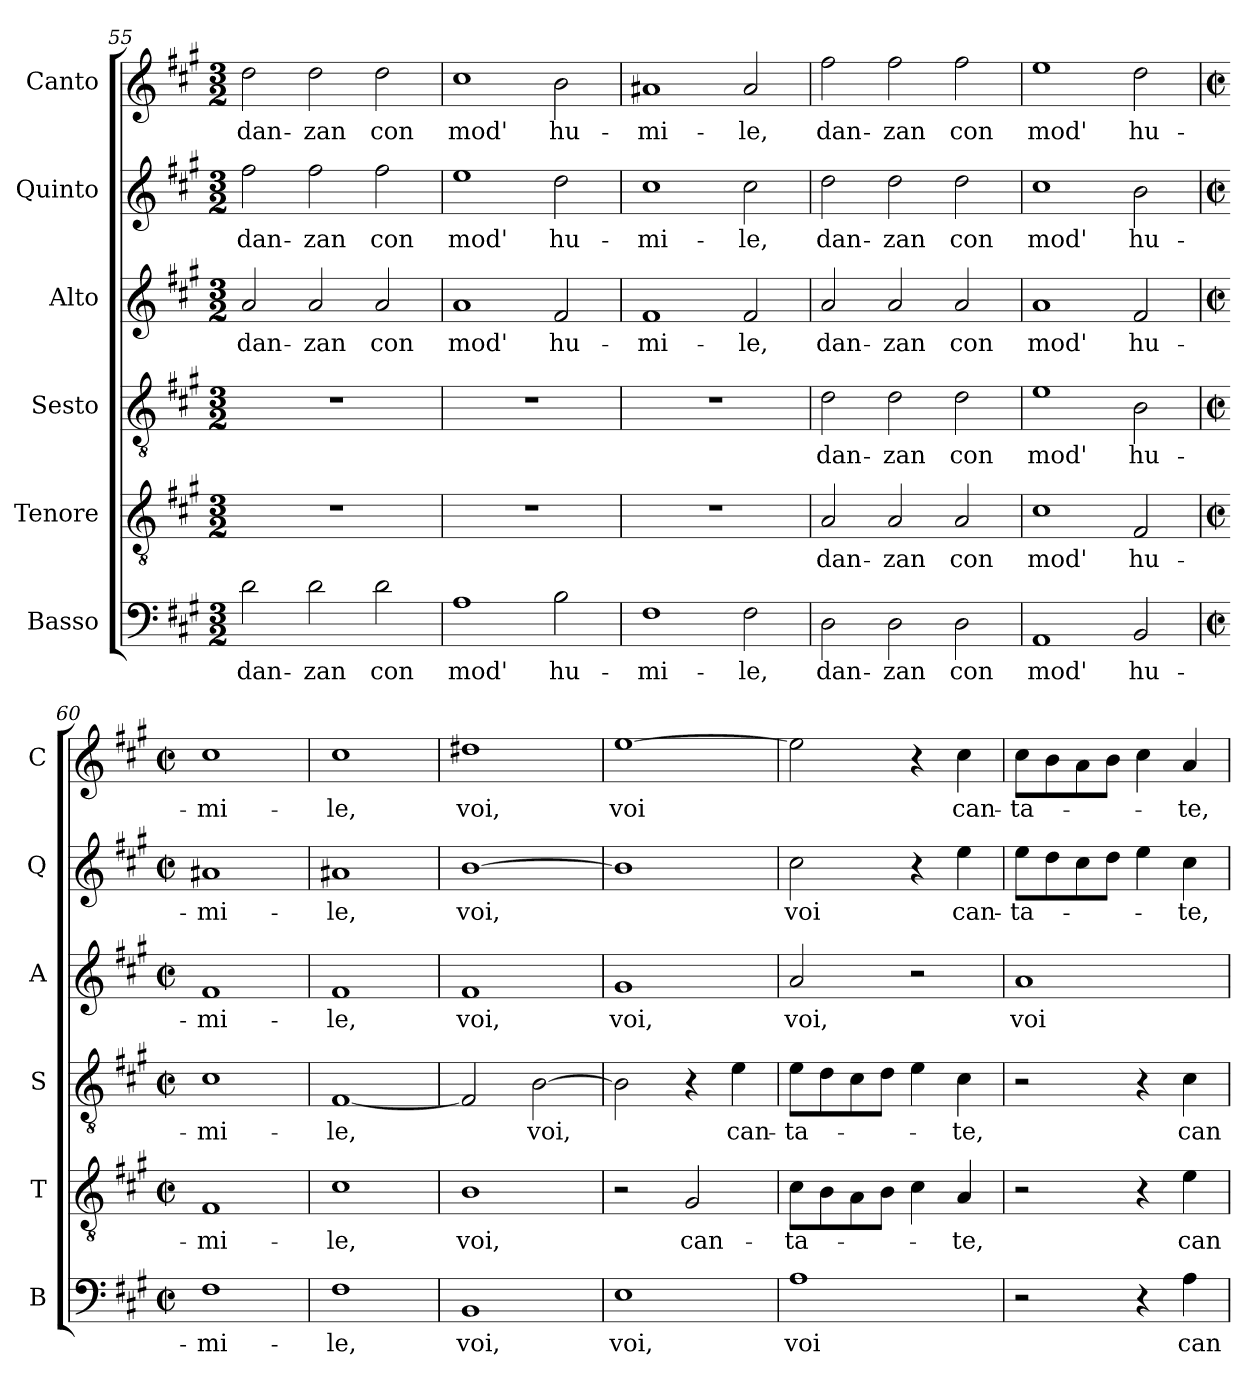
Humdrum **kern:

**kern	**text	**kern	**text	**kern	**text	**kern	**text	**kern	**text	**kern	**text
*part6	*part6	*part5	*part5	*part4	*part4	*part3	*part3	*part2	*part2	*part1	*part1
*staff6	*staff6	*staff5	*staff5	*staff4	*staff4	*staff3	*staff3	*staff2	*staff2	*staff1	*staff1
*I"Basso	*	*I"Tenore	*	*I"Sesto	*	*I"Alto	*	*I"Quinto	*	*I"Canto	*
*I'B	*	*I'T	*	*I'S	*	*I'A	*	*I'Q	*	*I'C	*
*clefF4	*	*clefGv2	*	*clefGv2	*	*clefG2	*	*clefG2	*	*clefG2	*
*k[f#c#g#]	*	*k[f#c#g#]	*	*k[f#c#g#]	*	*k[f#c#g#]	*	*k[f#c#g#]	*	*k[f#c#g#]	*
*A:	*	*A:	*	*A:	*	*A:	*	*A:	*	*A:	*
*M3/2	*	*M3/2	*	*M3/2	*	*M3/2	*	*M3/2	*	*M3/2	*
=55	=55	=55	=55	=55	=55	=55	=55	=55	=55	=55	=55
!	!LO:LY:b	!	!	!	!	!	!LO:LY:b	!	!LO:LY:b	!	!LO:LY:b
2d\	dan-	1.r	.	1.r	.	2a/	dan-	2ff#\	dan-	2dd\	dan-
!	!LO:LY:b	!	!	!	!	!	!LO:LY:b	!	!LO:LY:b	!	!LO:LY:b
2d\	-zan	.	.	.	.	2a/	-zan	2ff#\	-zan	2dd\	-zan
!	!LO:LY:b	!	!	!	!	!	!LO:LY:b	!	!LO:LY:b	!	!LO:LY:b
2d\	con	.	.	.	.	2a/	con	2ff#\	con	2dd\	con
=56	=56	=56	=56	=56	=56	=56	=56	=56	=56	=56	=56
!	!LO:LY:b	!	!	!	!	!	!LO:LY:b	!	!LO:LY:b	!	!LO:LY:b
1A	mod'	1.r	.	1.r	.	1a	mod'	1ee	mod'	1cc#	mod'
!	!LO:LY:b	!	!	!	!	!	!LO:LY:b	!	!LO:LY:b	!	!LO:LY:b
2B\	hu-	.	.	.	.	2f#/	hu-	2dd\	hu-	2b\	hu-
=57	=57	=57	=57	=57	=57	=57	=57	=57	=57	=57	=57
!	!LO:LY:b	!	!	!	!	!	!LO:LY:b	!	!LO:LY:b	!	!LO:LY:b
1F#	-mi-	1.r	.	1.r	.	1f#	-mi-	1cc#	-mi-	1a#X	-mi-
!	!LO:LY:b	!	!	!	!	!	!LO:LY:b	!	!LO:LY:b	!	!LO:LY:b
2F#\	-le,	.	.	.	.	2f#/	-le,	2cc#\	-le,	2a#/	-le,
!!LO:PB:g=z
=58	=58	=58	=58	=58	=58	=58	=58	=58	=58	=58	=58
!	!LO:LY:b	!	!LO:LY:b	!	!LO:LY:b	!	!LO:LY:b	!	!LO:LY:b	!	!LO:LY:b
2D\	dan-	2A/	dan-	2d\	dan-	2a/	dan-	2dd\	dan-	2ff#\	dan-
!	!LO:LY:b	!	!LO:LY:b	!	!LO:LY:b	!	!LO:LY:b	!	!LO:LY:b	!	!LO:LY:b
2D\	-zan	2A/	-zan	2d\	-zan	2a/	-zan	2dd\	-zan	2ff#\	-zan
!	!LO:LY:b	!	!LO:LY:b	!	!LO:LY:b	!	!LO:LY:b	!	!LO:LY:b	!	!LO:LY:b
2D\	con	2A/	con	2d\	con	2a/	con	2dd\	con	2ff#\	con
=59	=59	=59	=59	=59	=59	=59	=59	=59	=59	=59	=59
!	!LO:LY:b	!	!LO:LY:b	!	!LO:LY:b	!	!LO:LY:b	!	!LO:LY:b	!	!LO:LY:b
1AA	mod'	1c#	mod'	1e	mod'	1a	mod'	1cc#	mod'	1ee	mod'
!	!LO:LY:b	!	!LO:LY:b	!	!LO:LY:b	!	!LO:LY:b	!	!LO:LY:b	!	!LO:LY:b
2BB/	hu-	2F#/	hu-	2B\	hu-	2f#/	hu-	2b\	hu-	2dd\	hu-
=60	=60	=60	=60	=60	=60	=60	=60	=60	=60	=60	=60
*M2/2	*	*M2/2	*	*M2/2	*	*M2/2	*	*M2/2	*	*M2/2	*
*met(c|)	*	*met(c|)	*	*met(c|)	*	*met(c|)	*	*met(c|)	*	*met(c|)	*
!	!LO:LY:b	!	!LO:LY:b	!	!LO:LY:b	!	!LO:LY:b	!	!LO:LY:b	!	!LO:LY:b
1F#	-mi-	1F#	-mi-	1c#	-mi-	1f#	-mi-	1a#X	-mi-	1cc#	-mi-
=61	=61	=61	=61	=61	=61	=61	=61	=61	=61	=61	=61
!	!LO:LY:b	!	!LO:LY:b	!	!LO:LY:b	!	!LO:LY:b	!	!LO:LY:b	!	!LO:LY:b
1F#	-le,	1c#	-le,	[1F#	-le,	1f#	-le,	1a#X	-le,	1cc#	-le,
=62	=62	=62	=62	=62	=62	=62	=62	=62	=62	=62	=62
!	!LO:LY:b	!	!LO:LY:b	!	!	!	!LO:LY:b	!	!LO:LY:b	!	!LO:LY:b
1BB	voi,	1B	voi,	2F#/]	.	1f#	voi,	[1b	voi,	1dd#X	voi,
!	!	!	!	!	!LO:LY:b	!	!	!	!	!	!
.	.	.	.	[2B\	voi,	.	.	.	.	.	.
=63	=63	=63	=63	=63	=63	=63	=63	=63	=63	=63	=63
!	!LO:LY:b	!	!	!	!	!	!LO:LY:b	!	!	!	!LO:LY:b
1E	voi,	2r	.	2B\]	.	1g#	voi,	1b]	.	[1ee	voi
!	!	!	!LO:LY:b	!	!	!	!	!	!	!	!
.	.	2G#/	can-	4r	.	.	.	.	.	.	.
!	!	!	!	!	!LO:LY:b	!	!	!	!	!	!
.	.	.	.	4e\	can-	.	.	.	.	.	.
!!LO:LB:g=z
=64	=64	=64	=64	=64	=64	=64	=64	=64	=64	=64	=64
!	!LO:LY:b	!	!LO:LY:b	!	!LO:LY:b	!	!LO:LY:b	!	!LO:LY:b	!	!
1A	voi	8c#\L	-ta-	8e\L	-ta-	2a/	voi,	2cc#\	voi	2ee\]	.
.	.	8B\	.	8d\	.	.	.	.	.	.	.
.	.	8A\	.	8c#\	.	.	.	.	.	.	.
.	.	8B\J	.	8d\J	.	.	.	.	.	.	.
.	.	4c#\	.	4e\	.	2r	.	4r	.	4r	.
!	!	!	!LO:LY:b	!	!LO:LY:b	!	!	!	!LO:LY:b	!	!LO:LY:b
.	.	4A/	-te,	4c#\	-te,	.	.	4ee\	can-	4cc#\	can-
=65	=65	=65	=65	=65	=65	=65	=65	=65	=65	=65	=65
!	!	!	!	!	!	!	!LO:LY:b	!	!LO:LY:b	!	!LO:LY:b
2r	.	2r	.	2r	.	1a	voi	8ee\L	-ta-	8cc#\L	-ta-
.	.	.	.	.	.	.	.	8dd\	.	8b\	.
.	.	.	.	.	.	.	.	8cc#\	.	8a\	.
.	.	.	.	.	.	.	.	8dd\J	.	8b\J	.
4r	.	4r	.	4r	.	.	.	4ee\	.	4cc#\	.
!	!LO:LY:b	!	!LO:LY:b	!	!LO:LY:b	!	!	!	!LO:LY:b	!	!LO:LY:b
4A\	can-	4e\	can-	4c#\	can-	.	.	4cc#\	-te,	4a/	-te,
=	=	=	=	=	=	=	=	=	=	=	=
*-	*-	*-	*-	*-	*-	*-	*-	*-	*-	*-	*-
